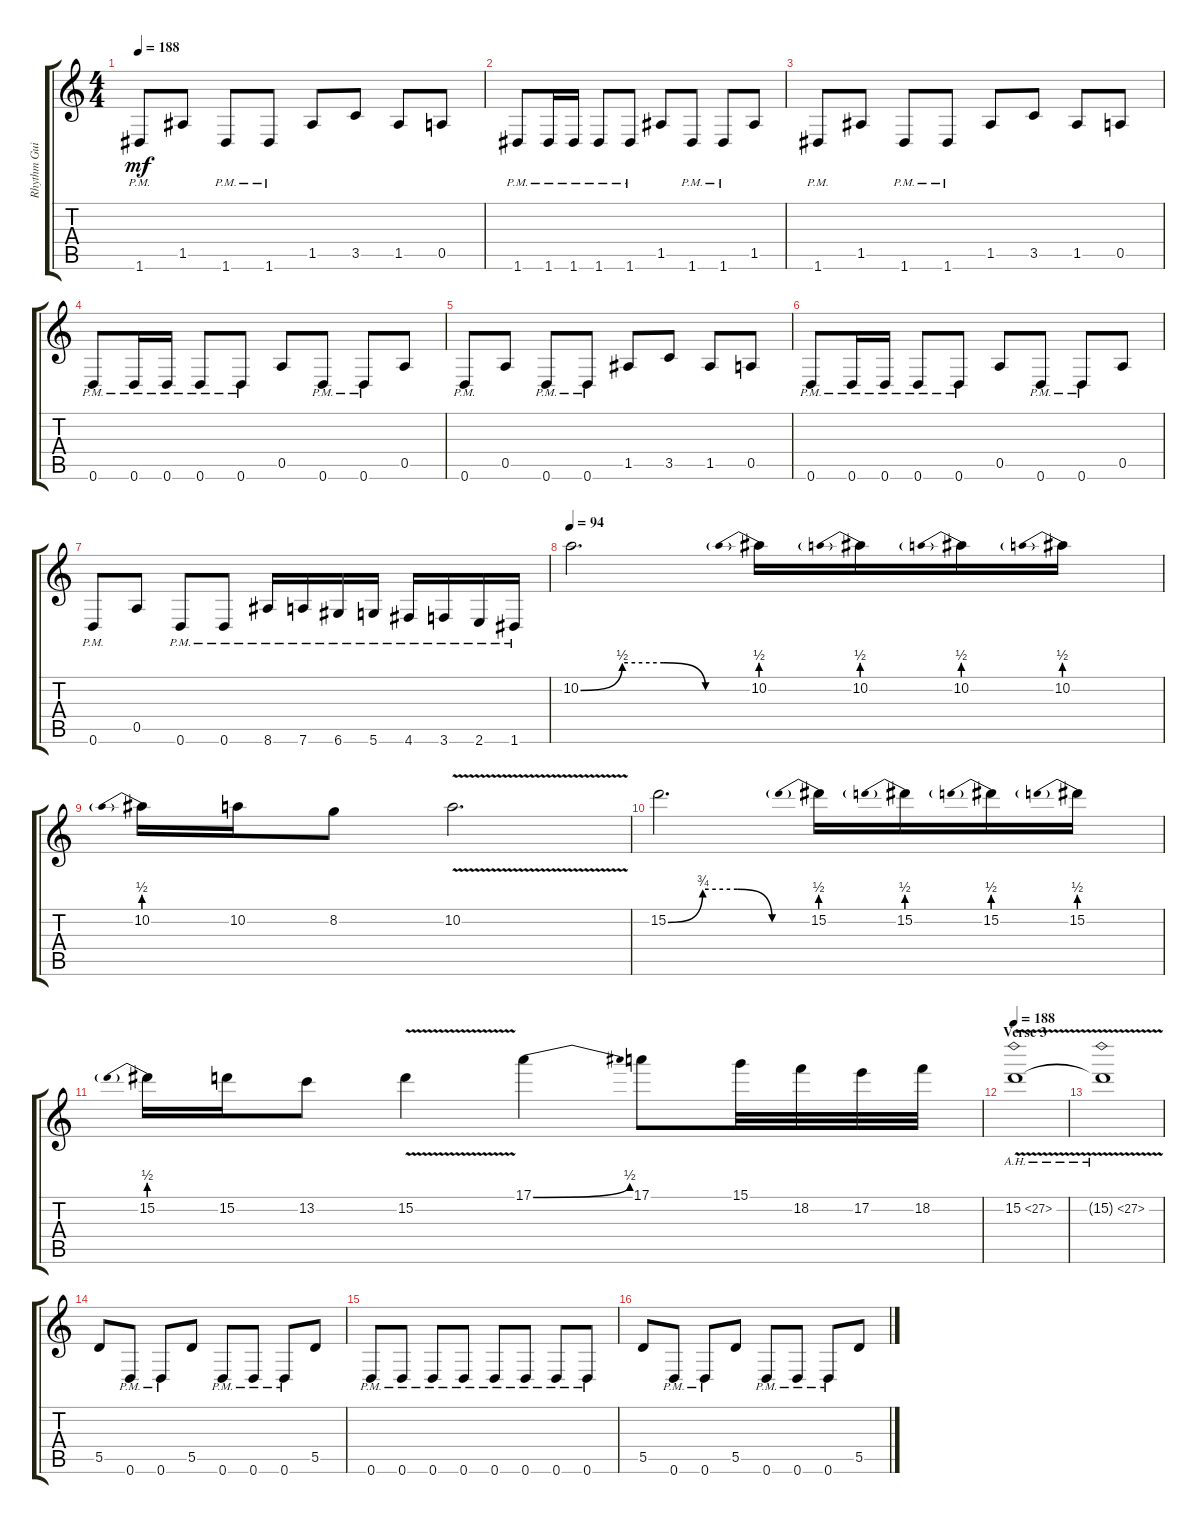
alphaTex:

\track ("Rhythm Guitar" "Rhythm Gui") {instrument distortionguitar}
\staff {score tabs}
\tuning (E4 B3 G3 D3 A2 D2) {hide}
\ts (4 4)
\tempo 188
\clef g2
\ks c
1.6{pm}.8{dy mf} 1.5.8 1.6{pm}.8 1.6{pm}.8 1.5.8 3.5.8 1.5.8 0.5.8 |
1.6{pm}.8 1.6{pm}.16 1.6{pm}.16 1.6{pm}.8 1.6{pm}.8 1.5.8 1.6{pm}.8 1.6{pm}.8 1.5.8 |
1.6{pm}.8 1.5.8 1.6{pm}.8 1.6{pm}.8 1.5.8 3.5.8 1.5.8 0.5.8 |
0.6{pm}.8 0.6{pm}.16 0.6{pm}.16 0.6{pm}.8 0.6{pm}.8 0.5.8 0.6{pm}.8 0.6{pm}.8 0.5.8 |
0.6{pm}.8 0.5.8 0.6{pm}.8 0.6{pm}.8 1.5.8 3.5.8 1.5.8 0.5.8 |
0.6{pm}.8 0.6{pm}.16 0.6{pm}.16 0.6{pm}.8 0.6{pm}.8 0.5.8 0.6{pm}.8 0.6{pm}.8 0.5.8 |
0.6{pm}.8 0.5.8 0.6{pm}.8 0.6{pm}.8 8.6{pm}.16 7.6{pm}.16 6.6{pm}.16 5.6{pm}.16 4.6{pm}.16 3.6{pm}.16 2.6{pm}.16 1.6{pm}.16 |
\tempo 94
10.2{be (custom 0 0 15 2 30 2 45 0 60 0)}.2{d} 10.2{be (prebend 0 2 60 2)}.16 10.2{be (prebend 0 2 60 2)}.16 10.2{be (prebend 0 2 60 2)}.16 10.2{be (prebend 0 2 60 2)}.16 |
10.2{be (prebend 0 2 60 2)}.16 10.2.16 8.2.8 10.2{v}.2{d} |
15.2{be (custom 0 0 15 3 30 3 45 0 60 0)}.2{d} 15.2{be (prebend 0 2 60 2)}.16 15.2{be (prebend 0 2 60 2)}.16 15.2{be (prebend 0 2 60 2)}.16 15.2{be (prebend 0 2 60 2)}.16 |
15.2{be (prebend 0 2 60 2)}.16 15.2.16 13.2.8 15.2{v}.4 17.1{be (bend 0 0 60 2)}.4 17.1.8 15.1.32 18.2.32 17.2.32 18.2.32 |
\section ("" "Verse 3")
\tempo 188
15.2{ah 12 v}.1 |
15.2{ah 12 v t}.1 |
5.5.8 0.6{pm}.8 0.6{pm}.8 5.5.8 0.6{pm}.8 0.6{pm}.8 0.6{pm}.8 5.5.8 |
0.6{pm}.8 0.6{pm}.8 0.6{pm}.8 0.6{pm}.8 0.6{pm}.8 0.6{pm}.8 0.6{pm}.8 0.6{pm}.8 |
5.5.8 0.6{pm}.8 0.6{pm}.8 5.5.8 0.6{pm}.8 0.6{pm}.8 0.6{pm}.8 5.5.8
